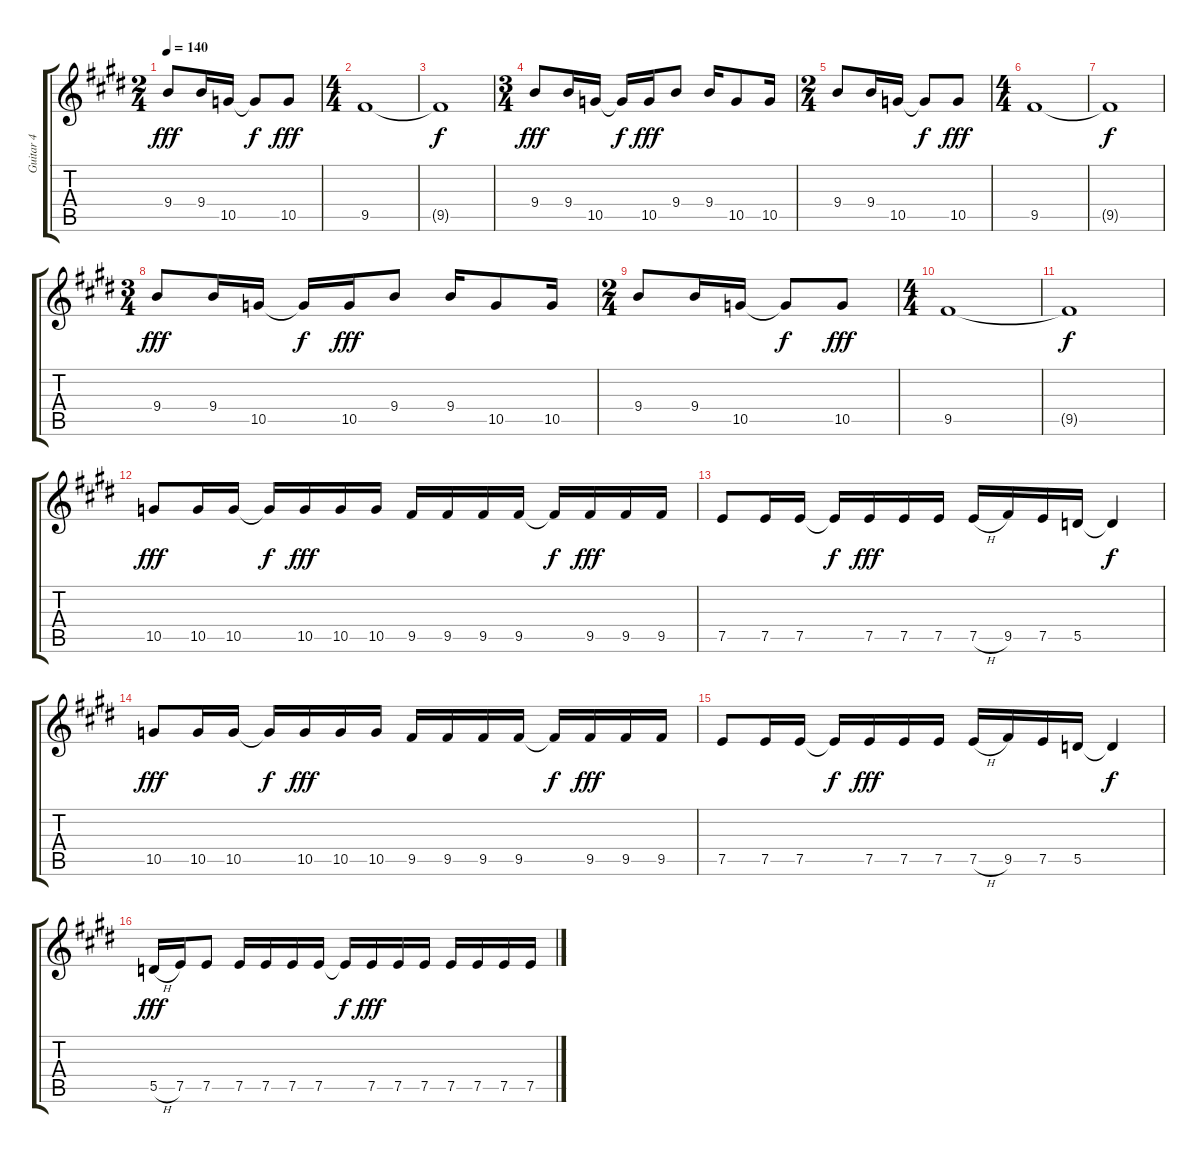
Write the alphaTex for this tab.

\track ("Guitar 4" "Guitar 4") {instrument distortionguitar}
\staff {score tabs}
\tuning (E4 B3 G3 D3 A2 E2) {hide}
\ts (2 4)
\tempo 140
\clef g2
\ks e
9.4.8{dy fff} 9.4.16 10.5.16 10.5{t}.8{dy f} 10.5.8{dy fff} |
\ts (4 4)
9.5.1 |
9.5{t}.1{dy f} |
\ts (3 4)
9.4.8{dy fff} 9.4.16 10.5.16 10.5{t}.16{dy f} 10.5.16{dy fff} 9.4.8 9.4.16 10.5.8 10.5.16 |
\ts (2 4)
9.4.8 9.4.16 10.5.16 10.5{t}.8{dy f} 10.5.8{dy fff} |
\ts (4 4)
9.5.1 |
9.5{t}.1{dy f} |
\ts (3 4)
9.4.8{dy fff} 9.4.16 10.5.16 10.5{t}.16{dy f} 10.5.16{dy fff} 9.4.8 9.4.16 10.5.8 10.5.16 |
\ts (2 4)
9.4.8 9.4.16 10.5.16 10.5{t}.8{dy f} 10.5.8{dy fff} |
\ts (4 4)
9.5.1 |
9.5{t}.1{dy f} |
10.5.8{dy fff} 10.5.16 10.5.16 10.5{t}.16{dy f} 10.5.16{dy fff} 10.5.16 10.5.16 9.5.16 9.5.16 9.5.16 9.5.16 9.5{t}.16{dy f} 9.5.16{dy fff} 9.5.16 9.5.16 |
7.5.8 7.5.16 7.5.16 7.5{t}.16{dy f} 7.5.16{dy fff} 7.5.16 7.5.16 7.5{h}.16 9.5.16 7.5.16 5.5.16 5.5{t}.4{dy f} |
10.5.8{dy fff} 10.5.16 10.5.16 10.5{t}.16{dy f} 10.5.16{dy fff} 10.5.16 10.5.16 9.5.16 9.5.16 9.5.16 9.5.16 9.5{t}.16{dy f} 9.5.16{dy fff} 9.5.16 9.5.16 |
7.5.8 7.5.16 7.5.16 7.5{t}.16{dy f} 7.5.16{dy fff} 7.5.16 7.5.16 7.5{h}.16 9.5.16 7.5.16 5.5.16 5.5{t}.4{dy f} |
5.5{h}.16{dy fff} 7.5.16 7.5.8 7.5.16 7.5.16 7.5.16 7.5.16 7.5{t}.16{dy f} 7.5.16{dy fff} 7.5.16 7.5.16 7.5.16 7.5.16 7.5.16 7.5.16
